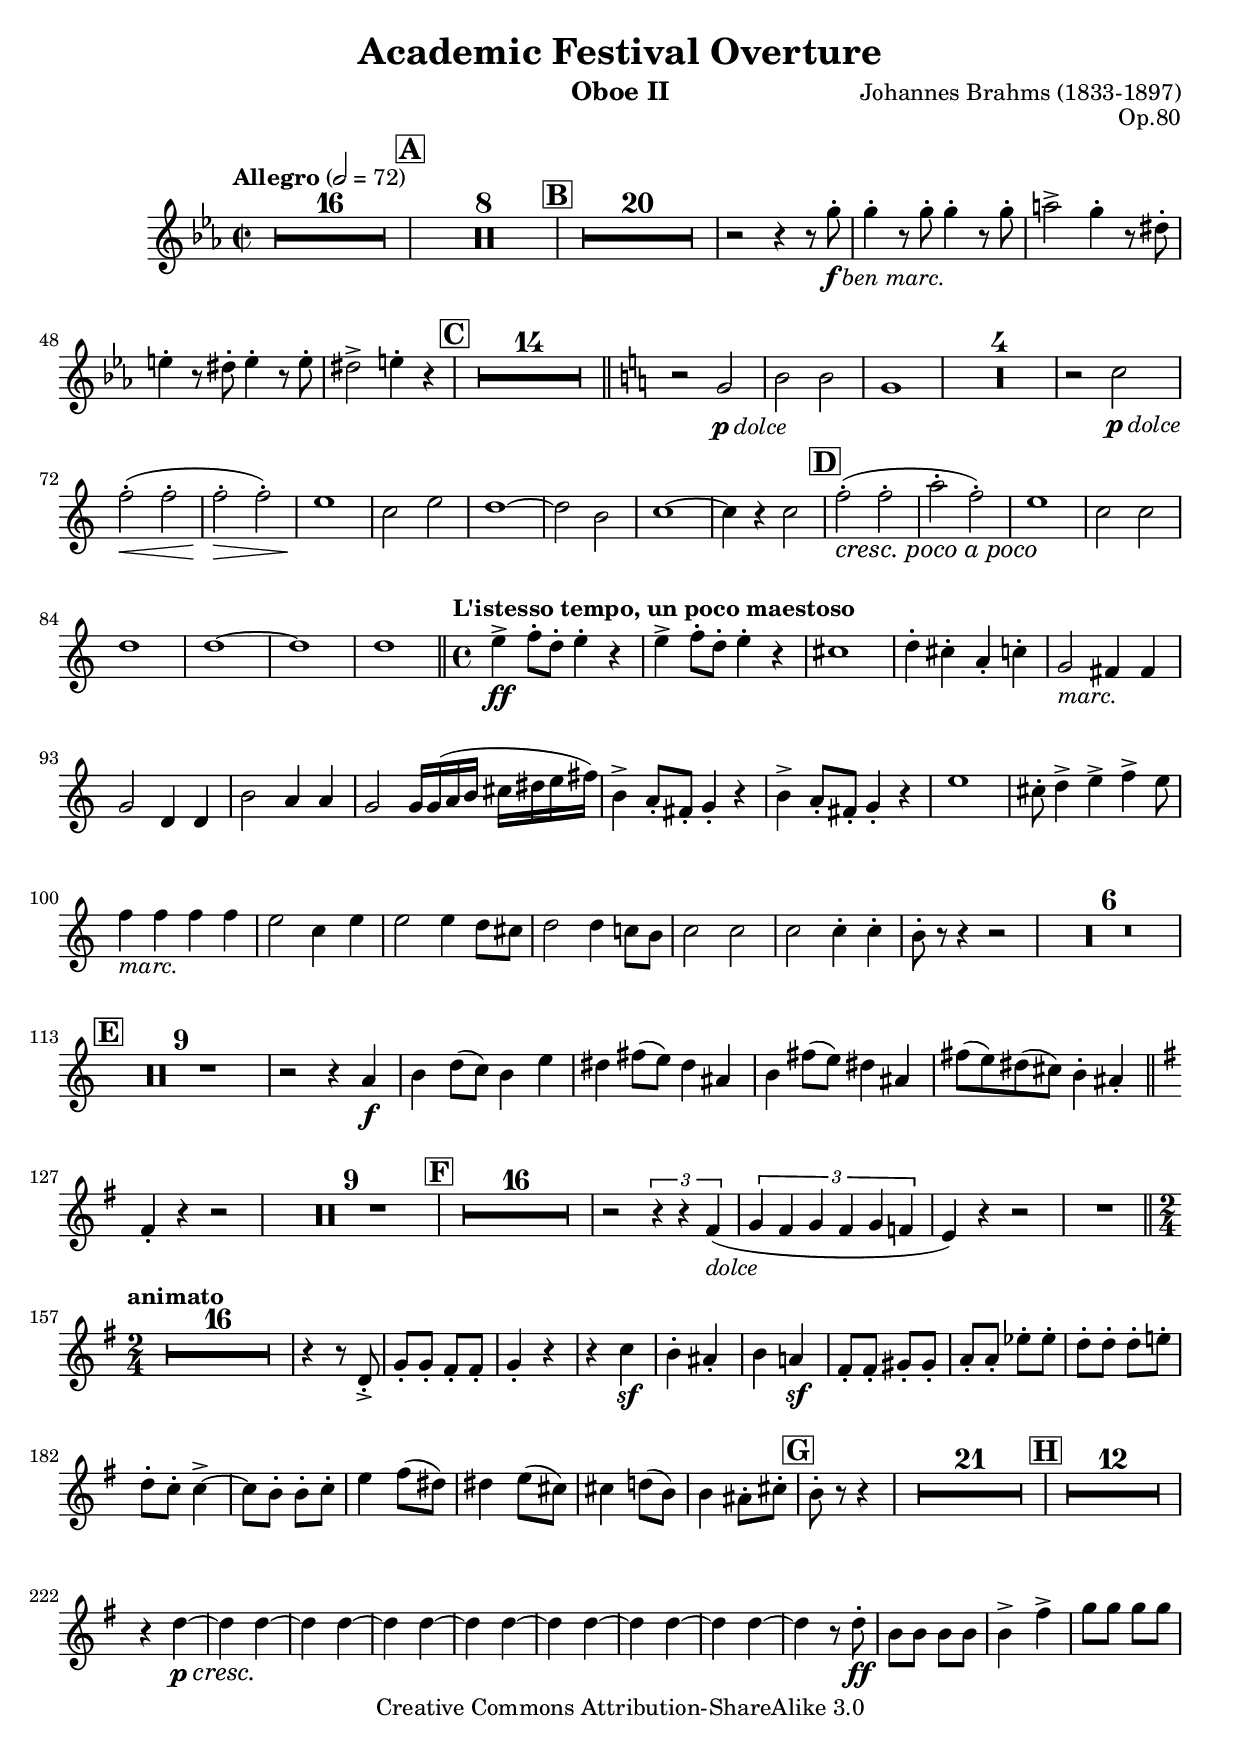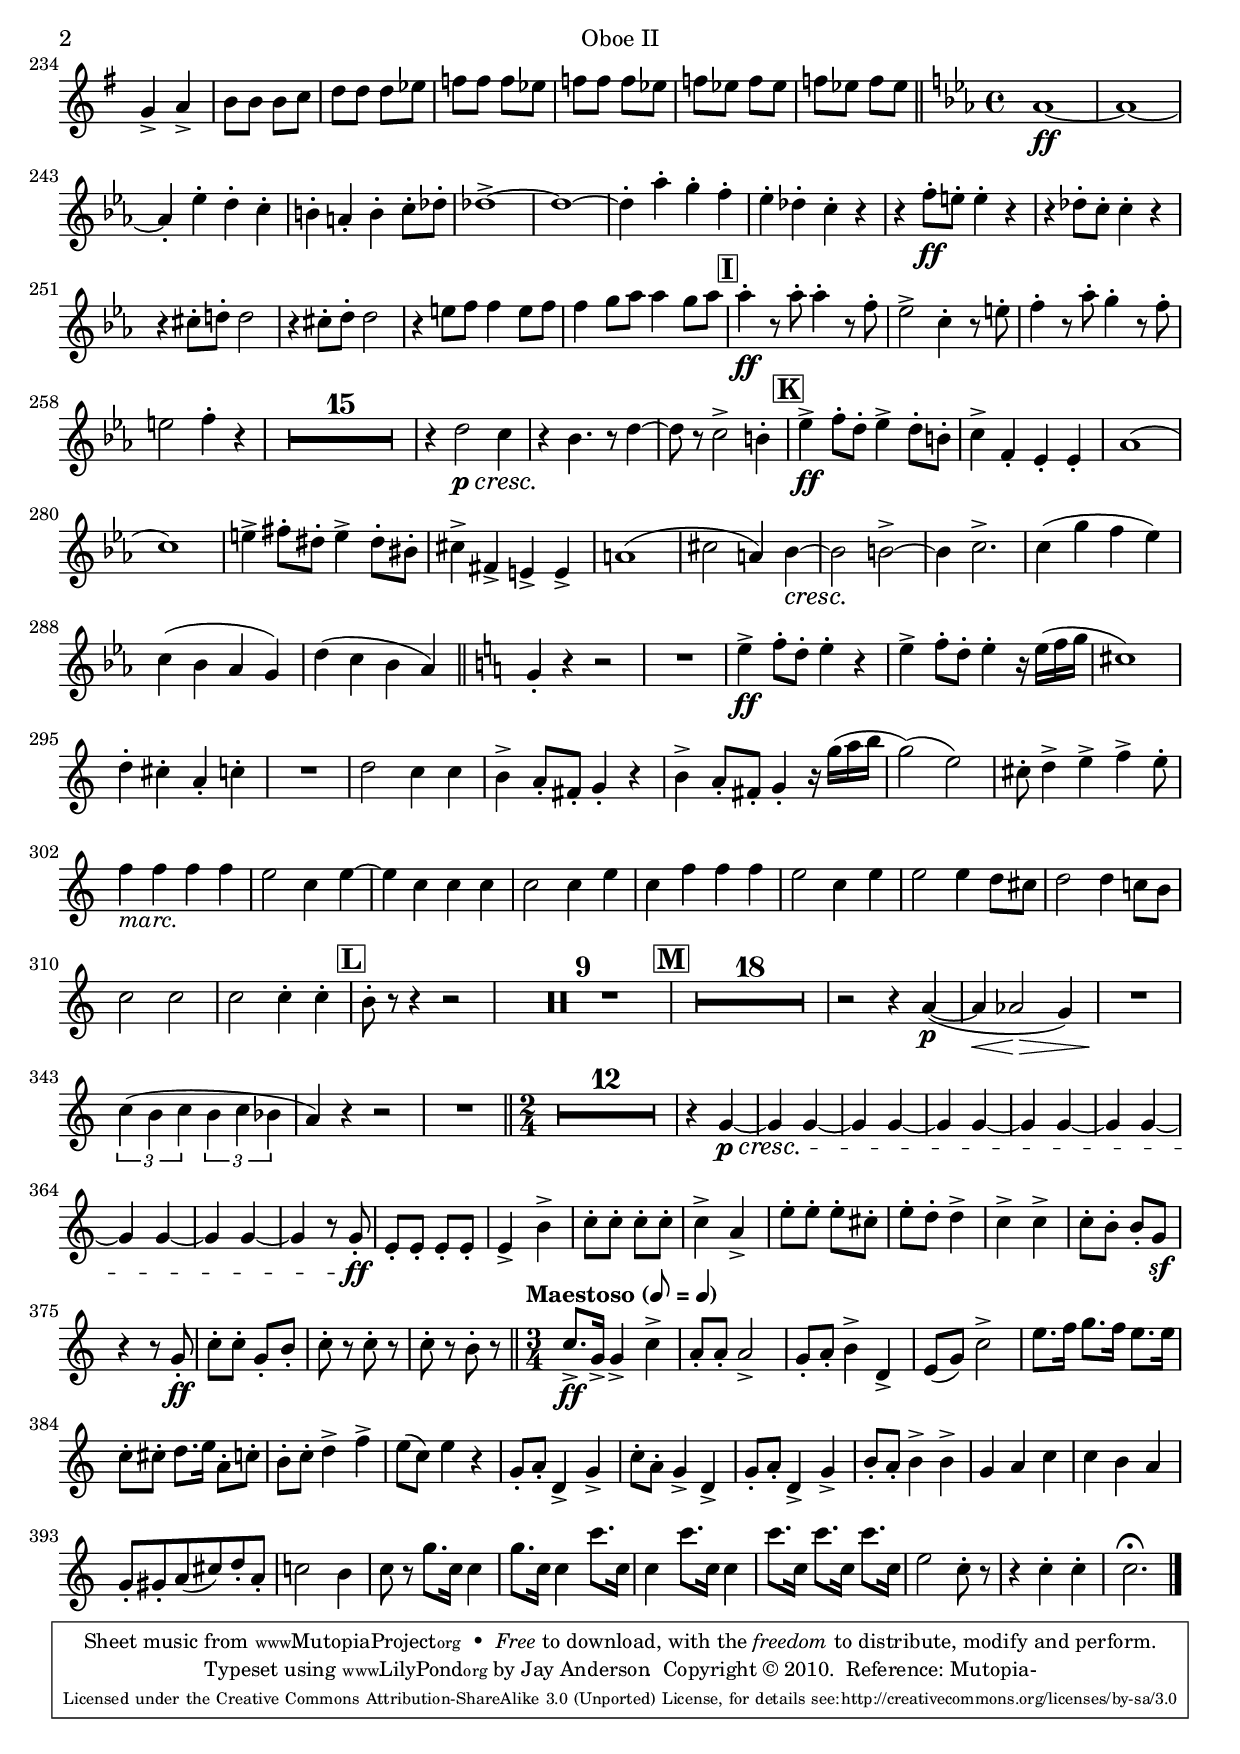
\version "2.18.2"

\include "defs.ily"
\version "2.18.2"

oboeTwo = \relative c'''
{
  \set Staff.midiInstrument = "oboe"
  \key c \minor
  \graceSync
  \tag #'score
  {
    \voiceTwo
    \dynamicDown
  }
  R1*16 |

  %A
  R1*8 |

  %B
  R1*20 |
  r2 r4 r8 g-.\fBenMarc |
  g4-. r8 g-. g4-. r8 g-. |
  a2-> g4-. r8 dis-. |
  e4-. r8 dis-. e4-. r8 e-. |
  dis2-> e4-. r |

  %C
  R1*14 |

  \key c \major
  r2 g,\pDolce |
  b b |
  g1 |
  R1*4 |
  r2 c\pDolce |
  f-.(\< f-. |
  f-.\> f-.) s1*0\! |
  e1 |
  c2 e |
  d1~ |
  d2 b |
  c1~ |
  c4 r c2 |

  %D
  f2-.(\justCrescPocoAPoco f-. |
  a-. f-.) |
  e1 |
  c2 c |
  d1 |
  d~ |
  d |
  d |

  %4/4
  e4->\ff f8-. d-. e4-. r |
  e4-> f8-. d-. e4-. r |
  cis1 |
  d4-. cis-. a-. c-. |
  g2_\marc fis4 fis |
  g2 d4 d |
  b'2 a4 a |
  g2 g16 g( a b cis dis e fis) |
  \repeat unfold 2 {b,4-> a8-. fis-. g4-. r |}
  e'1 |
  cis8-. d4-> e-> f-> e8 |
  f4_\marc f f f |
  e2 c4 e |
  e2 e4 d8 cis |
  d2 d4 c8 b |
  c2 c |
  c c4-. c-. |
  b8-. r r4 r2 |
  R1*6 |

  %E
  R1*9 |
  r2 r4 a\f |
  b d8( c) b4 e |
  dis fis8( e) dis4 ais |
  b fis'8( e) dis4 ais |
  fis'8( e) dis( cis) b4-. ais-. |

  \key g \major
  fis4-. r r2 |
  R1*9 |

  %F
  R1*16 |
  r2 \times 2/3 {r4 r fis(_\dolce} |
  \times 2/3 {g fis g fis g f} |
  e4) r r2 |
  R1 |

  %2/4
  R2*16 |
  r4 r8 d-.-> |
  g-. g-. fis-. fis-. |
  g4-. r |
  r c\sf |
  b-. ais-. |
  b a\sf |
  fis8-. fis-. gis-. gis-. |
  a-. a-. ees'-. ees-. |
  d-. d-. d-. e-. |
  d-. c-. c4~-> |
  c8 b-. b-. c-. |
  e4 fis8( dis) |
  dis4 e8( cis) |
  cis4 d8( b) |
  b4 ais8-. cis-. |

  %G
  b8-. r r4 |
  R2*21 |

  %H
  R2*12 |
  r4 d~\p\justCresc |
  \repeat unfold 7 {d d~} |
  d4 r8 d-.\ff |
  b b b b |
  b4-> fis'-> |
  g8 g g g |
  g,4-> a-> |
  b8 b b c |
  d d d ees |
  f f f ees |
  f f f ees |
  f ees f ees |
  f ees f ees |

  %4/4
  \key c \minor
  aes,1~\ff |
  aes~ |
  aes4-. ees'-. d-. c-. |
  b-. a-. b-. c8-. des-. |
  des1~-> |
  des~ |
  des4-. aes'-. g-. f-. |
  ees-. des-. c-. r |
  r f8-.\ff e-. e4-. r |
  r des8-. c-. c4-. r |
  \repeat unfold 2 {r cis8-. d-. d2 |}
  r4 e8 f f4 e8 f |
  f4 g8 aes aes4 g8 aes |

  %I
  aes4-.\ff r8 aes-. aes4-. r8 f-. |
  ees2-> c4-. r8 e-. |
  f4-. r8 aes-. g4-. r8 f-. |
  e2 f4-. r |
  R1*15 |
  r4 d2\p\justCresc c4 |
  r4 bes4. r8 d4~ |
  d8 r c2-> b4-. |

  %K
  ees4->\ff f8-. d-. ees4-> d8-. b-. |
  c4-> f,-. ees-. ees-. |
  aes1( |
  c) |
  e4-> fis8-. dis-. e4-> dis8-. bis-. |
  cis4-> fis,-> e-> e-> |
  a1( |
  cis2 a4) bes~\justCresc |
  bes2 b~-> |
  b4 c2.-> |
  c4( g' f ees) |
  c( bes aes g) |
  d'( c bes aes) |

  \key c \major
  g4-. r r2 |
  R1 |
  e'4->\ff f8-. d-. e4-. r |
  e4-> f8-. d-. e4-. r16 e( f g |
  cis,1) |
  d4-. cis-. a-. c-. |
  R1 |
  d2 c4 c |
  b-> a8-. fis-. g4-. r |
  b-> a8-. fis-. g4-. r16 g'( a b |
  g2)( e) |
  cis8-. d4-> e-> f-> e8-. |
  f4_\marc f f f |
  e2 c4 e~ |
  e c c c |
  c2 c4 e |
  c f f f |
  e2 c4 e |
  e2 e4 d8 cis |
  d2 d4 c8 b |
  c2 c |
  c c4-. c-. |

  %L
  b8-. r r4 r2 |
  R1*9 |

  %M
  R1*18 |
  r2 r4 a~(\p |
  a\< aes2\> g4) s1*0\! |
  R1 |
  \times 2/3 {c4( b c} \times 2/3 {b c bes} |
  a4) r r2 |
  R1 |

  %2/4
  R2*12 |
  r4 g~\p\cresc |
  \repeat unfold 7 {g g~} |
  g4 r8 g-.\ff |
  e-. e-. e-. e-. |
  e4-> b'-> |
  c8-. c-. c-. c-. |
  c4-> a-> |
  e'8-. e-. e-. cis-. |
  e-. d-. d4-> |
  c-> c-> |
  c8-. b-. b-. g\sf |
  r4 r8 g-.\ff |
  c-. c-. g-. b-. |
  c-. r c-. r |
  c-. r b-. r |

  %3/4
  c8.->\ff g16-> g4-> c-> |
  a8-. a-. a2-> |
  g8-. a-. b4-> d,-> |
  e8( g) c2-> |
  e8. f16 g8. f16 e8. e16 |
  c8-. cis-. d8. e16 a,8-. c-. |
  b-. c-. d4-> f-> |
  e8( c) e4 r |
  g,8-. a-. d,4-> g-> |
  c8-. a-. g4-> d-> |
  g8-. a-. d,4-> g-> |
  b8-. a-. b4-> b-> |
  g4 a c |
  c b a |
  g8-. gis-. a( cis) d-. a-. |
  c2 b4 |
  c8 r g'8. c,16 c4 |
  g'8. c,16 c4 c'8. c,16 |
  c4 c'8. c,16 c4 |
  c'8. c,16 c'8. c,16 c'8. c,16 |
  e2 c8-. r |
  r4 c-. c-. |
  c2.\fermata |
}


instrument = "Oboe II"

\include "header.ily"

\score
{
  \new Staff
  {
    << \removeWithTag #'score \oboeTwo \outline >>
  }
}
